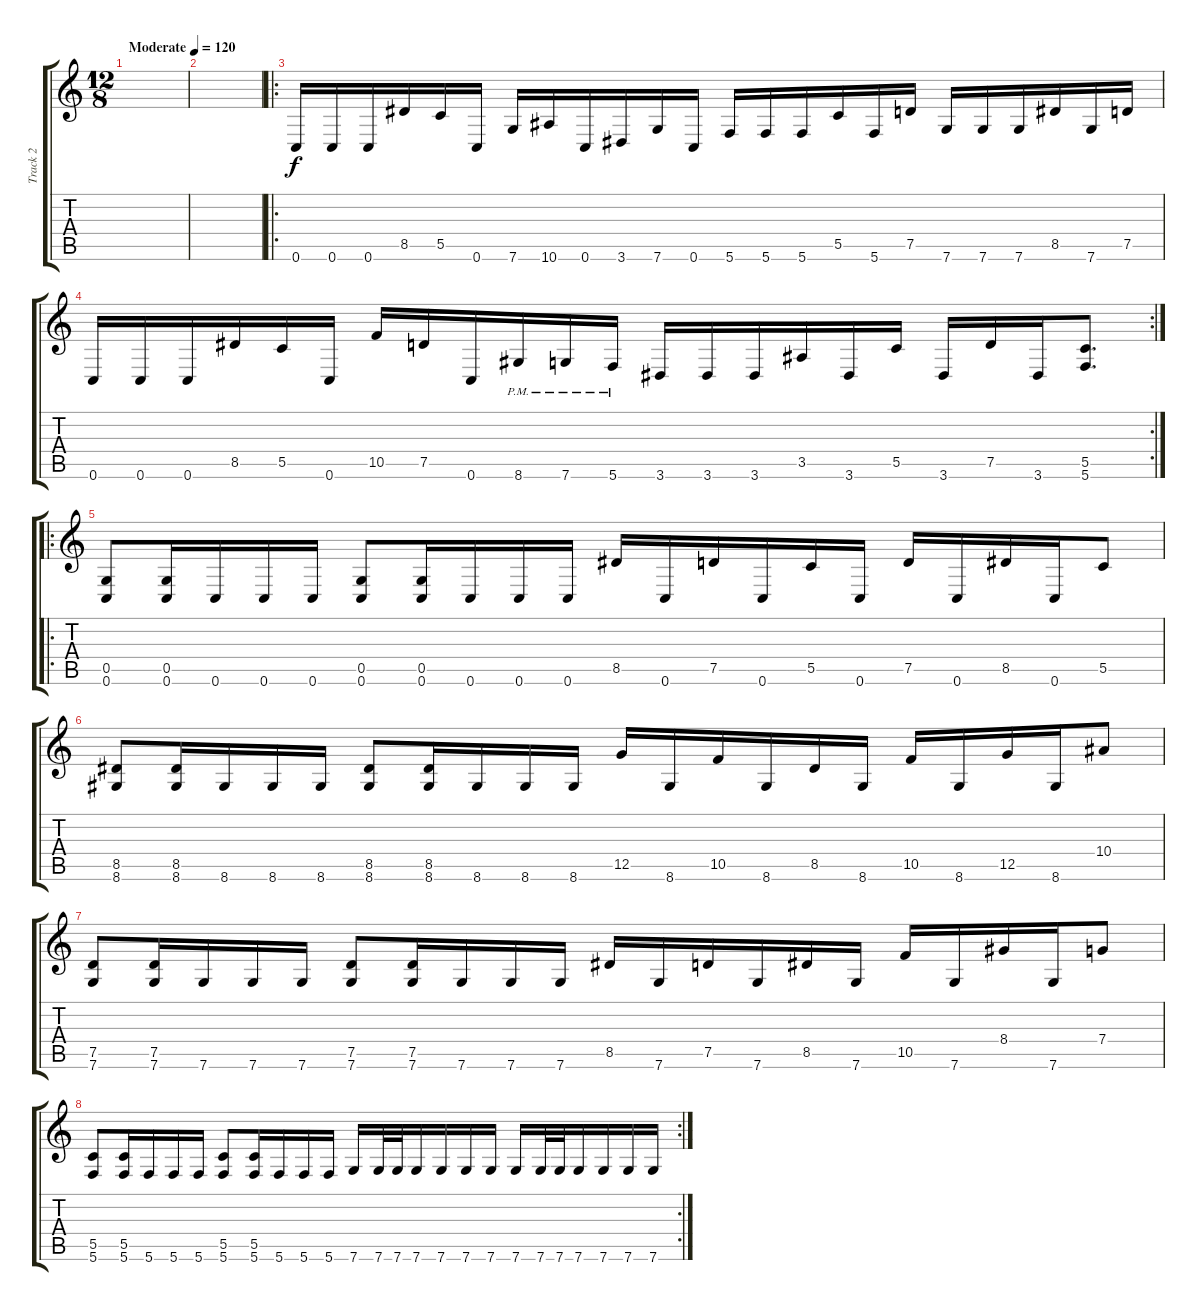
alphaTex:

\track ("Track 2" "Track 2") {instrument distortionguitar}
\staff {score tabs}
\tuning (D4 A3 F3 C3 G2 C2) {hide}
\ts (12 8)
\tempo (120 "Moderate")
\clef g2
\ks c
|
|
\ro
0.6.16 0.6.16 0.6.16 8.5.16 5.5.16 0.6.16 7.6.16 10.6.16 0.6.16 3.6.16 7.6.16 0.6.16 5.6.16 5.6.16 5.6.16 5.5.16 5.6.16 7.5.16 7.6.16 7.6.16 7.6.16 8.5.16 7.6.16 7.5.16 |
\rc 2
0.6.16 0.6.16 0.6.16 8.5.16 5.5.16 0.6.16 10.5.16 7.5.16 0.6.16 8.6{pm}.16 7.6{pm}.16 5.6{pm}.16 3.6.16 3.6.16 3.6.16 3.5.16 3.6.16 5.5.16 3.6.16 7.5.16 3.6.16 (5.5 5.6).8{d} |
\ro
(0.5 0.6).8 (0.5 0.6).16 0.6.16 0.6.16 0.6.16 (0.5 0.6).8 (0.5 0.6).16 0.6.16 0.6.16 0.6.16 8.5.16 0.6.16 7.5.16 0.6.16 5.5.16 0.6.16 7.5.16 0.6.16 8.5.16 0.6.16 5.5.8 |
(8.5 8.6).8 (8.5 8.6).16 8.6.16 8.6.16 8.6.16 (8.5 8.6).8 (8.5 8.6).16 8.6.16 8.6.16 8.6.16 12.5.16 8.6.16 10.5.16 8.6.16 8.5.16 8.6.16 10.5.16 8.6.16 12.5.16 8.6.16 10.4.8 |
(7.5 7.6).8 (7.5 7.6).16 7.6.16 7.6.16 7.6.16 (7.5 7.6).8 (7.5 7.6).16 7.6.16 7.6.16 7.6.16 8.5.16 7.6.16 7.5.16 7.6.16 8.5.16 7.6.16 10.5.16 7.6.16 8.4.16 7.6.16 7.4.8 |
\rc 2
(5.5 5.6).8 (5.5 5.6).16 5.6.16 5.6.16 5.6.16 (5.5 5.6).8 (5.5 5.6).16 5.6.16 5.6.16 5.6.16 7.6.16 7.6.32 7.6.32 7.6.16 7.6.16 7.6.16 7.6.16 7.6.16 7.6.32 7.6.32 7.6.16 7.6.16 7.6.16 7.6.16
